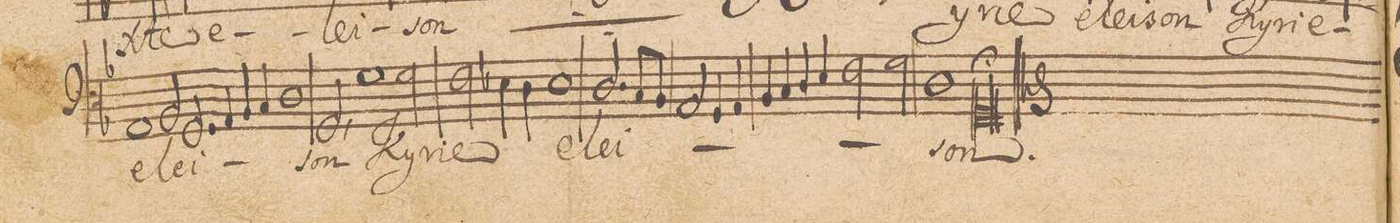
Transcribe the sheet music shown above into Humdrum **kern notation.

**kern	**text
*I"BASSVS.	*
*clefF4	*
*k[b-]	*
*met(c|)	*
*M2/1	*
1AA/	e-
=31-	=31-
2BB-/	-lei-
2.GG/	.
4AA/	.
4BB-/	.
4C/	.
=32-	=32-
1D\	.
2GG,</	-son
1G\	Ky-
=33-	=33-
2G\	-ri-
2F\	-e
4E-X\	.
4D\	.
=34-	=34-
1E-y\	e-
2.D/	-lei-
8C/L	.
8BB-/J	.
=35-	=35-
2AA/	.
4GG/	.
4AA/	.
4BB-/	.
4C/	.
4D/	.
4Eny/	.
=36-	=36-
2F\	.
2G\	.
1D\	.
=37-	=37-
0GG/;	-son.
==	==
*-	*-
